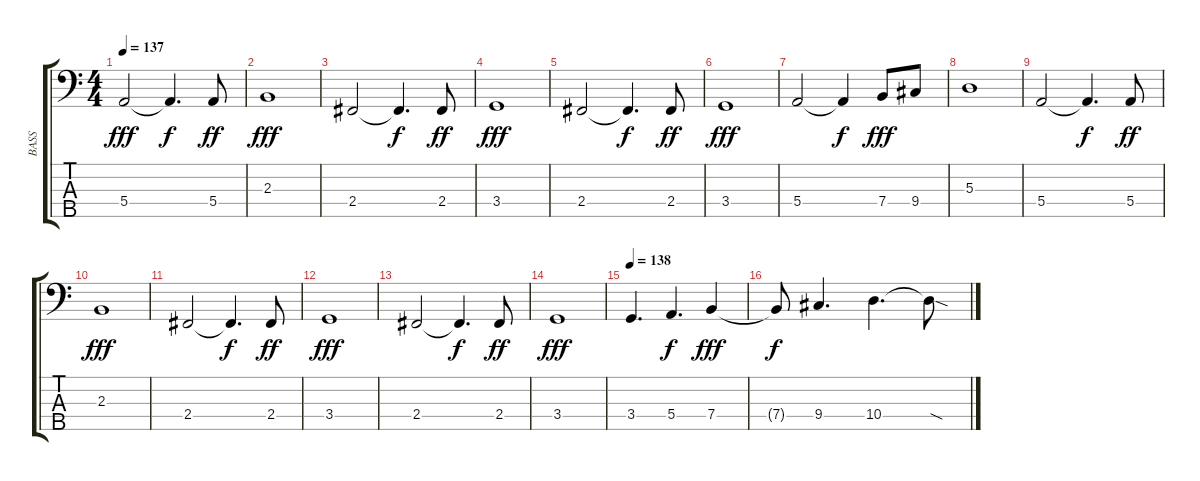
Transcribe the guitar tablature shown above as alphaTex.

\track ("BASS" "BASS") {instrument electricbassfinger}
\staff {score tabs}
\tuning (G2 D2 A1 E1 B0) {hide}
\ts (4 4)
\tempo 137
\clef f4
\ks c
5.4.2{dy fff} 5.4{t}.4{d dy f} 5.4.8{dy ff} |
2.3.1{dy fff} |
2.4.2 2.4{t}.4{d dy f} 2.4.8{dy ff} |
3.4.1{dy fff} |
2.4.2 2.4{t}.4{d dy f} 2.4.8{dy ff} |
3.4.1{dy fff} |
5.4.2 5.4{t}.4{dy f} 7.4.8{dy fff} 9.4.8 |
5.3.1 |
5.4.2 5.4{t}.4{d dy f} 5.4.8{dy ff} |
2.3.1{dy fff} |
2.4.2 2.4{t}.4{d dy f} 2.4.8{dy ff} |
3.4.1{dy fff} |
2.4.2 2.4{t}.4{d dy f} 2.4.8{dy ff} |
3.4.1{dy fff} |
\tempo 138
3.4.4{d} 5.4.4{d dy f} 7.4.4{dy fff} |
7.4{t}.8{dy f} 9.4.4{d} 10.4.4{d} 10.4{sod t}.8
